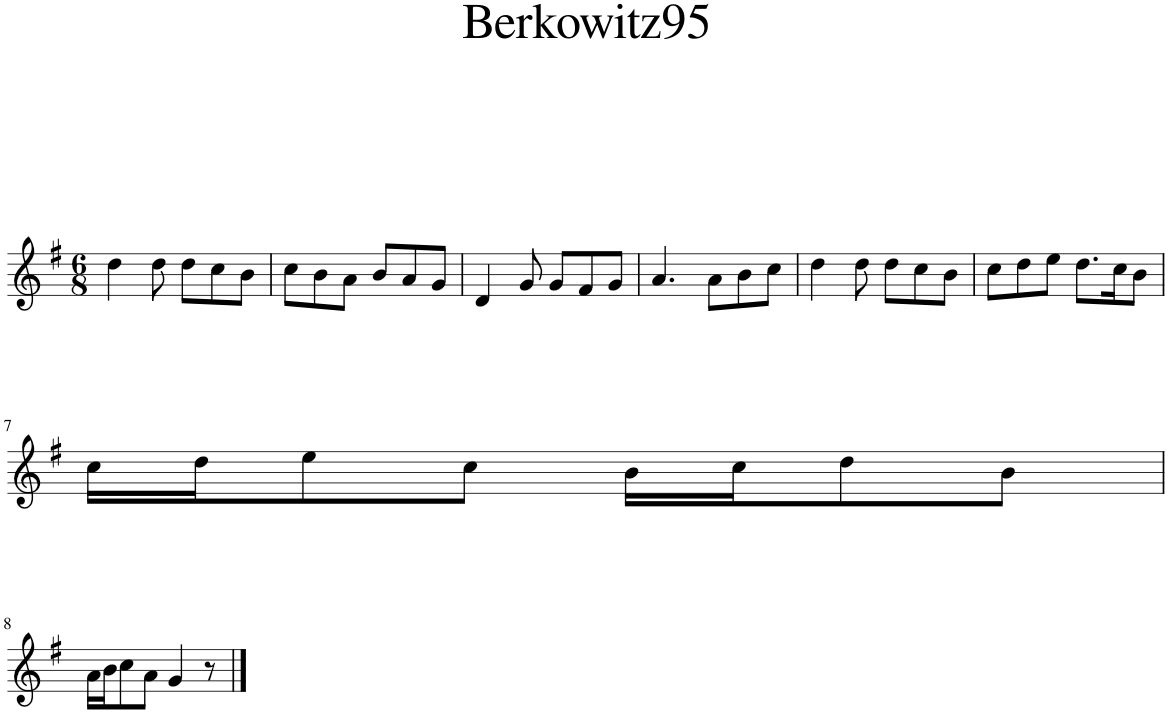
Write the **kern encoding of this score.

**kern
*part1
*staff1
*I"Piano
*I'Pno.
*clefG2
*k[f#]
*M6/8
=1
4dd\
8dd\
8dd\L
8cc\
8b\J
=2
8cc\L
8b\
8a\J
8b/L
8a/
8g/J
=3
4d/
8g/
8g/L
8f#/
8g/J
=4
4.a/
8a\L
8b\
8cc\J
=5
4dd\
8dd\
8dd\L
8cc\
8b\J
=6
8cc\L
8dd\
8ee\J
8.dd\L
16cc\K
8b\J
!!LO:LB:g=z
=7
16cc\LL
16dd\J
8ee\
8cc\J
16b\LL
16cc\J
8dd\
8b\J
!!LO:LB:g=z
=8
16a\LL
16b\J
8cc\
8a\J
4g/
8r
==
*-
